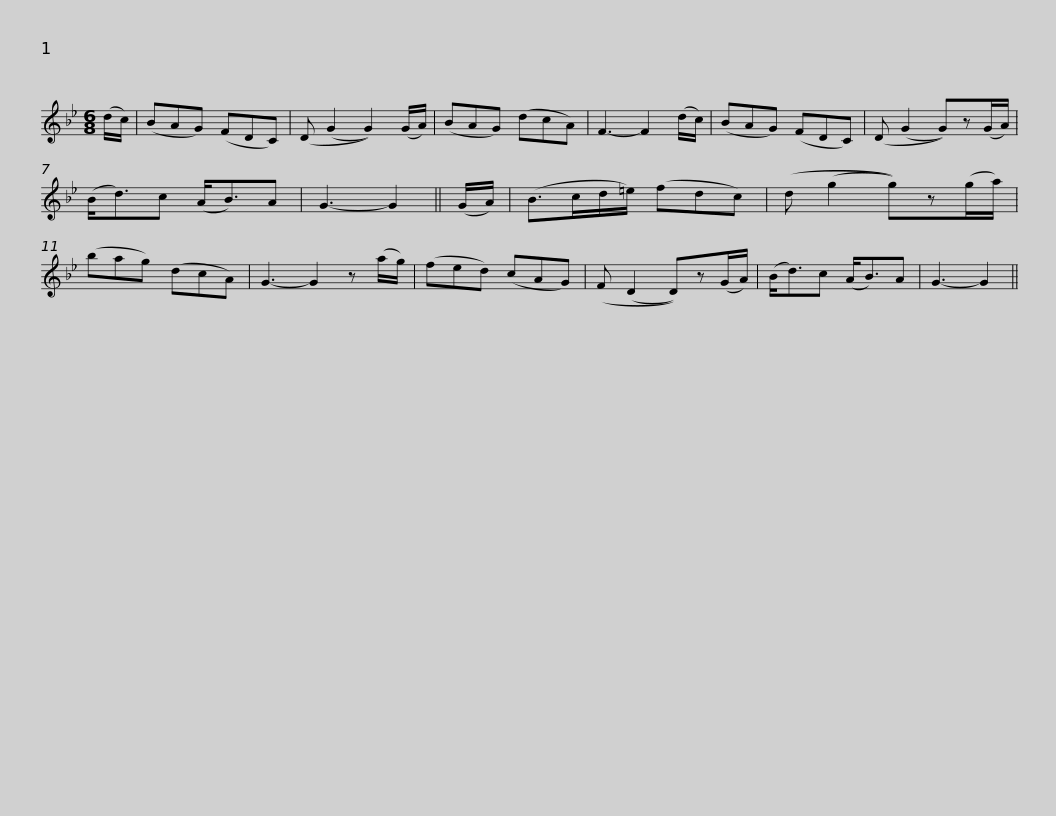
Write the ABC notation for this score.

X:1
L:1/8
M:6/8
I:linebreak $
K:Gmin
V:1 treble
V:1
 (d/c/) | (BAG) (FDC) | (D (G2 G2)) (G/A/) | (BAG) (dcA) | F3- F2 (d/c/) | %5
 (BAG) (FDC) | (D (G2 G))z(G/A/) | (B<d)c (A<B)A |$ G3- G2 || (G/A/) | %10
 (B>cd/=e/) (fdc) | (d (g2 g))z(g/a/) | (bag) (dcA) | G3- G2 z (a/g/) | (fed) (cAG) | %15
 (F (D2 D))z(G/A/) |$ (B<d)c (A<B)A | G3- G2 || %18
